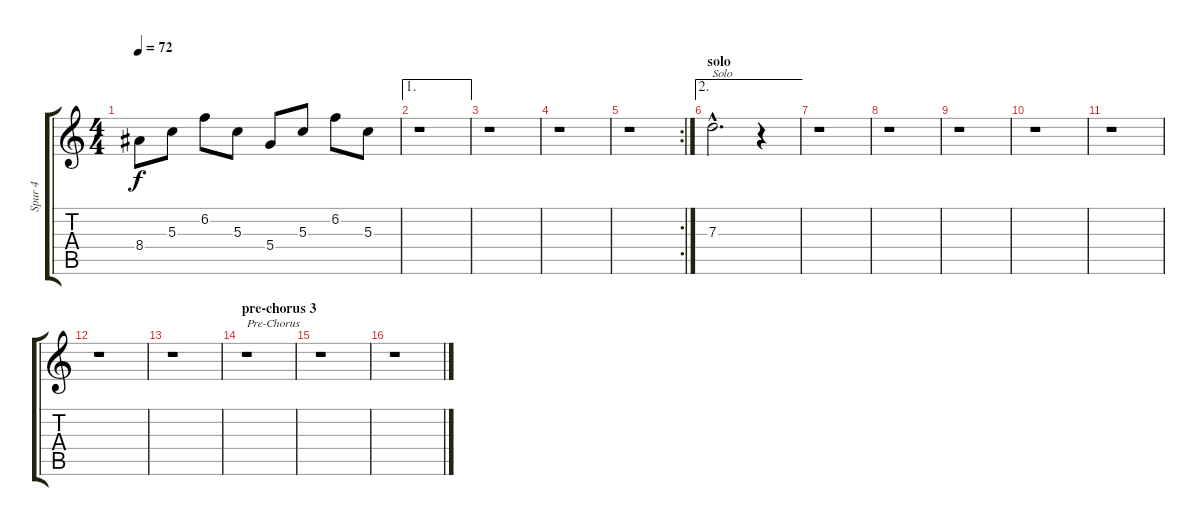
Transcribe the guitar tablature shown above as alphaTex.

\track ("Spur 4" "Spur 4") {instrument electricguitarclean}
\staff {score tabs}
\tuning (E4 B3 G3 D3 A2 E2) {hide}
\ts (4 4)
\tempo 72
\clef g2
\ks c
8.4.8{dy f} 5.3.8 6.2.8 5.3.8 5.4.8 5.3.8 6.2.8 5.3.8 |
\ae 1
r.1 |
r.1 |
r.1 |
\rc 2
r.1 |
\ae 2
\section ("" "solo")
7.3{hac}.2{d txt "Solo"} r.4 |
r.1 |
r.1 |
r.1 |
r.1 |
r.1 |
r.1 |
r.1 |
\section ("" "pre-chorus 3")
r.1{txt "Pre-Chorus"} |
r.1 |
r.1
